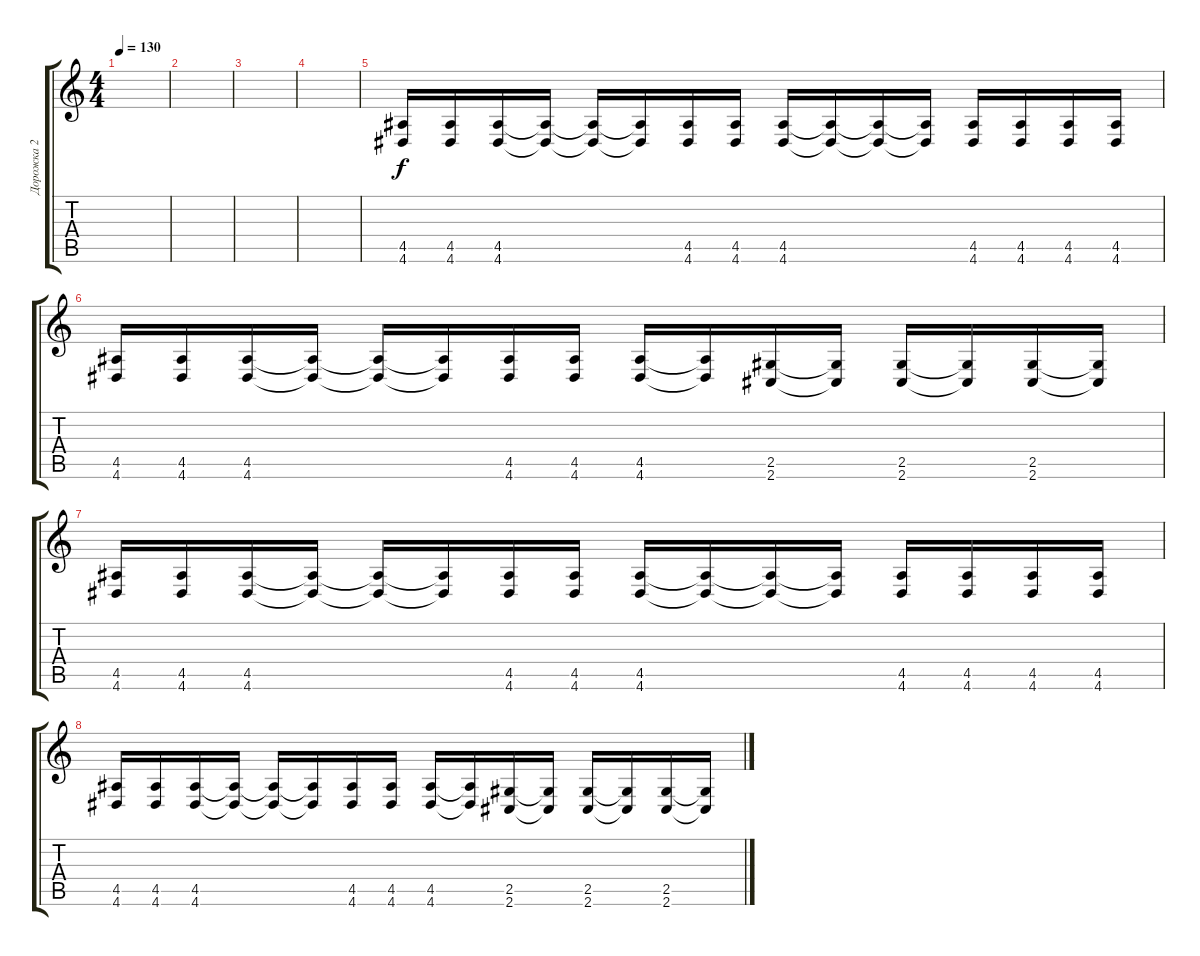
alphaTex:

\track ("Дорожка 2" "Дорожка 2") {instrument distortionguitar}
\staff {score tabs}
\tuning (Db4 Ab3 E3 B2 Gb2 B1) {hide}
\ts (4 4)
\tempo 130
\clef g2
\ks c
|
|
|
|
(4.5 4.6).16 (4.5 4.6).16 (4.5 4.6).16 (4.5{t} 4.6{t}).16 (4.5{t} 4.6{t}).16 (4.5{t} 4.6{t}).16 (4.5 4.6).16 (4.5 4.6).16 (4.5 4.6).16 (4.5{t} 4.6{t}).16 (4.5{t} 4.6{t}).16 (4.5{t} 4.6{t}).16 (4.5 4.6).16 (4.5 4.6).16 (4.5 4.6).16 (4.5 4.6).16 |
(4.5 4.6).16 (4.5 4.6).16 (4.5 4.6).16 (4.5{t} 4.6{t}).16 (4.5{t} 4.6{t}).16 (4.5{t} 4.6{t}).16 (4.5 4.6).16 (4.5 4.6).16 (4.5 4.6).16 (4.5{t} 4.6{t}).16 (2.5 2.6).16 (2.5{t} 2.6{t}).16 (2.5 2.6).16 (2.5{t} 2.6{t}).16 (2.5 2.6).16 (2.5{t} 2.6{t}).16 |
(4.5 4.6).16 (4.5 4.6).16 (4.5 4.6).16 (4.5{t} 4.6{t}).16 (4.5{t} 4.6{t}).16 (4.5{t} 4.6{t}).16 (4.5 4.6).16 (4.5 4.6).16 (4.5 4.6).16 (4.5{t} 4.6{t}).16 (4.5{t} 4.6{t}).16 (4.5{t} 4.6{t}).16 (4.5 4.6).16 (4.5 4.6).16 (4.5 4.6).16 (4.5 4.6).16 |
(4.5 4.6).16 (4.5 4.6).16 (4.5 4.6).16 (4.5{t} 4.6{t}).16 (4.5{t} 4.6{t}).16 (4.5{t} 4.6{t}).16 (4.5 4.6).16 (4.5 4.6).16 (4.5 4.6).16 (4.5{t} 4.6{t}).16 (2.5 2.6).16 (2.5{t} 2.6{t}).16 (2.5 2.6).16 (2.5{t} 2.6{t}).16 (2.5 2.6).16 (2.5{t} 2.6{t}).16
